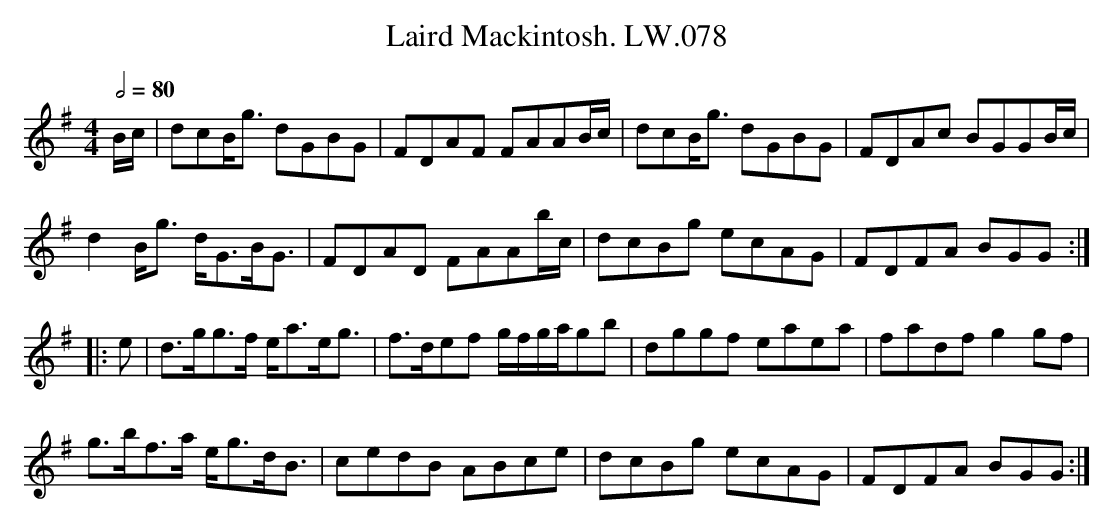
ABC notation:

X:1
T:Laird Mackintosh. LW.078
M:4/4
Q:1/2=80
L:1/16
K:G
Bc | d2c2Bg3 d2G2B2G2 | F2D2A2F2 F2A2A2Bc | d2c2Bg3 d2G2B2G2 | F2D2A2c2 B2G2G2Bc |
d4 Bg3 dG3BG3 | F2D2A2D2 F2A2A2bc | d2c2B2g2 e2c2A2G2 | F2D2F2A2 B2G2G2:|
|: e2 | d3gg3f ea3eg3 | f3de2f2 gfgag2b2 | d2g2g2f2 e2a2e2a2 | f2a2d2f2 g4g2f2 |
g3bf3a eg3dB3 | c2e2d2B2 A2B2c2e2 | d2c2B2g2 e2c2A2G2 | F2D2F2A2 B2G2G2:|
